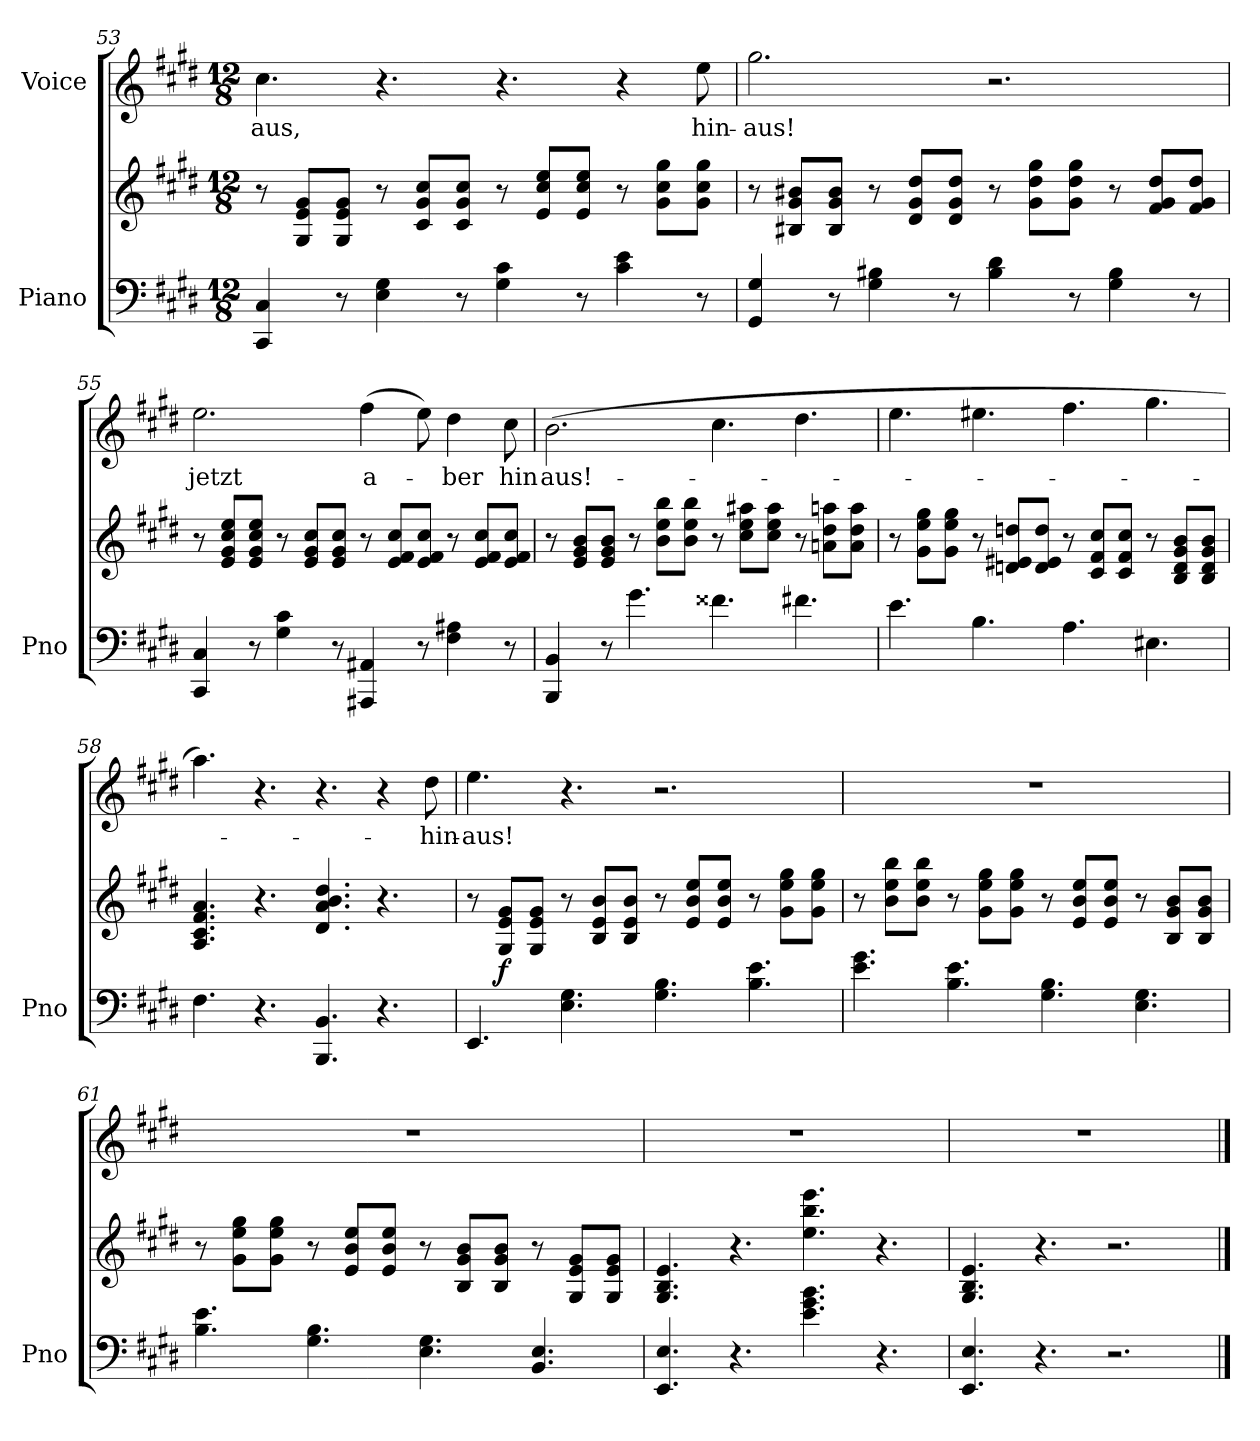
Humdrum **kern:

**kern	**kern	**dynam	**kern	**text
*part2	*part2	*part2	*part1	*part1
*staff3	*staff2	*staff2/3	*staff1	*staff1
*I"Piano	*	*	*I"Voice	*
*I'Pno	*	*	*	*
*clefF4	*clefG2	*	*clefG2	*
*k[f#c#g#d#]	*k[f#c#g#d#]	*	*k[f#c#g#d#]	*
*M12/8	*M12/8	*	*M12/8	*
=53	=53	=53	=53	=53
4CC#/ 4C#/	8r	.	4.cc#\	-aus,
.	8G#/ 8e/ 8g#/L	.	.	.
8r	8G#/ 8e/ 8g#/J	.	.	.
4E\ 4G#\	8r	.	4.r	.
.	8c#/ 8g#/ 8cc#/L	.	.	.
8r	8c#/ 8g#/ 8cc#/J	.	.	.
4G#\ 4c#\	8r	.	4.r	.
.	8e/ 8cc#/ 8ee/L	.	.	.
8r	8e/ 8cc#/ 8ee/J	.	.	.
4c#\ 4e\	8r	.	4r	.
.	8g#\ 8cc#\ 8gg#\L	.	.	.
8r	8g#\ 8cc#\ 8gg#\J	.	8ee\	hin-
!!LO:LB:g=z
=54	=54	=54	=54	=54
4GG#/ 4G#/	8r	.	2.gg#\	-aus!
.	8B#X/ 8g#/ 8b#X/L	.	.	.
8r	8B#/ 8g#/ 8b#/J	.	.	.
4G#\ 4B#X\	8r	.	.	.
.	8d#/ 8g#/ 8dd#/L	.	.	.
8r	8d#/ 8g#/ 8dd#/J	.	.	.
4B#\ 4d#\	8r	.	2.r	.
.	8g#\ 8dd#\ 8gg#\L	.	.	.
8r	8g#\ 8dd#\ 8gg#\J	.	.	.
4G#\ 4B#\	8r	.	.	.
.	8f#/ 8g#/ 8dd#/L	.	.	.
8r	8f#/ 8g#/ 8dd#/J	.	.	.
=55	=55	=55	=55	=55
4CC#/ 4C#/	8r	.	2.ee\	jetzt
.	8e/ 8g#/ 8cc#/ 8ee/L	.	.	.
8r	8e/ 8g#/ 8cc#/ 8ee/J	.	.	.
4G#\ 4c#\	8r	.	.	.
.	8e/ 8g#/ 8cc#/L	.	.	.
8r	8e/ 8g#/ 8cc#/J	.	.	.
4AAA#X/ 4AA#X/	8r	.	(4ff#\	a-
.	8e/ 8f#/ 8cc#/L	.	.	.
8r	8e/ 8f#/ 8cc#/J	.	8ee\)	.
4F#\ 4A#X\	8r	.	4dd#\	-ber
.	8e/ 8f#/ 8cc#/L	.	.	.
8r	8e/ 8f#/ 8cc#/J	.	8cc#\	hin
=56	=56	=56	=56	=56
4BBB/ 4BB/	8r	.	(2.b\	-aus!-
.	8e/ 8g#/ 8b/L	.	.	.
8r	8e/ 8g#/ 8b/J	.	.	.
4.g#\	8r	.	.	.
.	8b\ 8ee\ 8bb\L	.	.	.
.	8b\ 8ee\ 8bb\J	.	.	.
4.f##X\	8r	.	4.cc#\	.
.	8cc#\ 8ee\ 8aa#X\L	.	.	.
.	8cc#\ 8ee\ 8aa#\J	.	.	.
4.f#X\	8r	.	4.dd#\	.
.	8an\ 8dd#\ 8aan\L	.	.	.
.	8a\ 8dd#\ 8aa\J	.	.	.
=57	=57	=57	=57	=57
4.e\	8r	.	4.ee\	.
.	8g#\ 8ee\ 8gg#\L	.	.	.
.	8g#\ 8ee\ 8gg#\J	.	.	.
4.B\	8r	.	4.ee#X\	.
.	8dn/ 8e#X/ 8ddn/L	.	.	.
.	8d/ 8e#/ 8dd/J	.	.	.
4.A\	8r	.	4.ff#\	.
.	8c#/ 8f#/ 8cc#/L	.	.	.
.	8c#/ 8f#/ 8cc#/J	.	.	.
4.E#X\	8r	.	4.gg#\	.
.	8B/ 8d/ 8g#/ 8b/L	.	.	.
.	8B/ 8d/ 8g#/ 8b/J	.	.	.
!!LO:LB:g=z
=58	=58	=58	=58	=58
4.F#\	4.A/ 4.c#/ 4.f#/ 4.a/	.	4.aa\)	.
4.r	4.r	.	4.r	.
4.BBB/ 4.BB/	4.d#/ 4.a/ 4.b/ 4.dd#/	.	4.r	.
4.r	4.r	.	4r	.
.	.	.	8dd#\	hin-
=59	=59	=59	=59	=59
4.EE/	8r	.	4.ee\	-aus!
!	!	!LO:DY:b	!	!
.	8G#/ 8e/ 8g#/L	f	.	.
.	8G#/ 8e/ 8g#/J	.	.	.
4.E\ 4.G#\	8r	.	4.r	.
.	8B/ 8e/ 8b/L	.	.	.
.	8B/ 8e/ 8b/J	.	.	.
4.G#\ 4.B\	8r	.	2.r	.
.	8e/ 8b/ 8ee/L	.	.	.
.	8e/ 8b/ 8ee/J	.	.	.
4.B\ 4.e\	8r	.	.	.
.	8g#\ 8ee\ 8gg#\L	.	.	.
.	8g#\ 8ee\ 8gg#\J	.	.	.
=60	=60	=60	=60	=60
4.e\ 4.g#\	8r	.	1.r	.
.	8b\ 8ee\ 8bb\L	.	.	.
.	8b\ 8ee\ 8bb\J	.	.	.
4.B\ 4.e\	8r	.	.	.
.	8g#\ 8ee\ 8gg#\L	.	.	.
.	8g#\ 8ee\ 8gg#\J	.	.	.
4.G#\ 4.B\	8r	.	.	.
.	8e/ 8b/ 8ee/L	.	.	.
.	8e/ 8b/ 8ee/J	.	.	.
4.E\ 4.G#\	8r	.	.	.
.	8B/ 8g#/ 8b/L	.	.	.
.	8B/ 8g#/ 8b/J	.	.	.
=61	=61	=61	=61	=61
4.B\ 4.e\	8r	.	1.r	.
.	8g#\ 8ee\ 8gg#\L	.	.	.
.	8g#\ 8ee\ 8gg#\J	.	.	.
4.G#\ 4.B\	8r	.	.	.
.	8e/ 8b/ 8ee/L	.	.	.
.	8e/ 8b/ 8ee/J	.	.	.
4.E\ 4.G#\	8r	.	.	.
.	8B/ 8g#/ 8b/L	.	.	.
.	8B/ 8g#/ 8b/J	.	.	.
4.BB/ 4.E/	8r	.	.	.
.	8G#/ 8e/ 8g#/L	.	.	.
.	8G#/ 8e/ 8g#/J	.	.	.
=62	=62	=62	=62	=62
4.EE/ 4.E/	4.G#/ 4.B/ 4.e/	.	1.r	.
4.r	4.r	.	.	.
4.e\ 4.g#\ 4.b\	4.ee\ 4.bb\ 4.eee\	.	.	.
4.r	4.r	.	.	.
=63	=63	=63	=63	=63
4.EE/ 4.E/	4.G#/ 4.B/ 4.e/	.	1.r	.
4.r	4.r	.	.	.
2.r	2.r	.	.	.
==	==	==	==	==
*-	*-	*-	*-	*-
